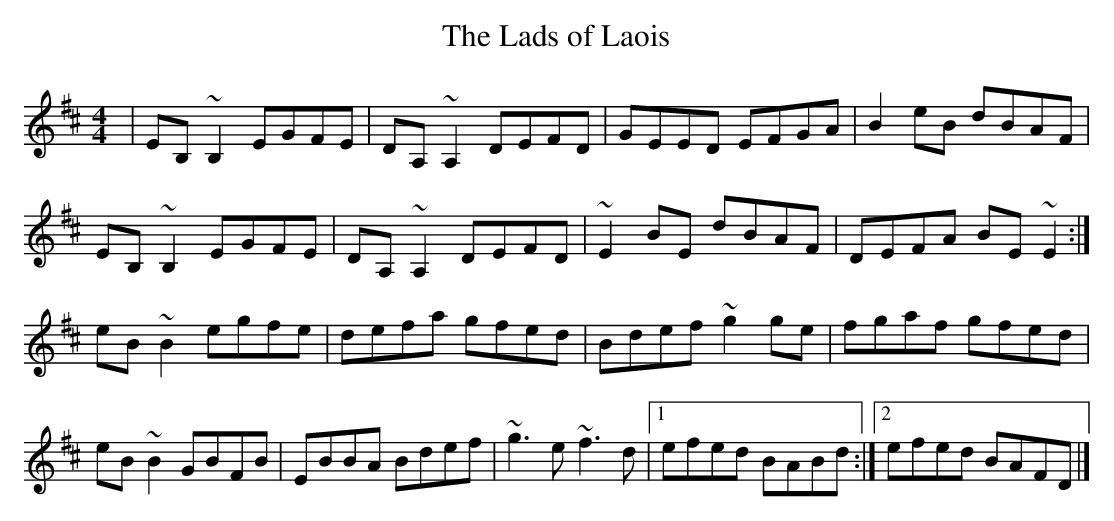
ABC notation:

X:1
T:Lads of Laois, The
L:1/8
M:4/4
K:Edor
|EB,~B,2 EGFE|DA,~A,2 DEFD|GEED EFGA|B2eB dBAF|
EB,~B,2 EGFE|DA,~A,2 DEFD|~E2 BE dBAF| DEFA BE ~E2:|
 eB~B2 egfe|defa gfed|Bdef ~g2 ge|fgaf gfed|
eB~B2 GBFB|EBBA Bdef|~g3e ~f3d|1 efed BABd:|2 efed BAFD|]
